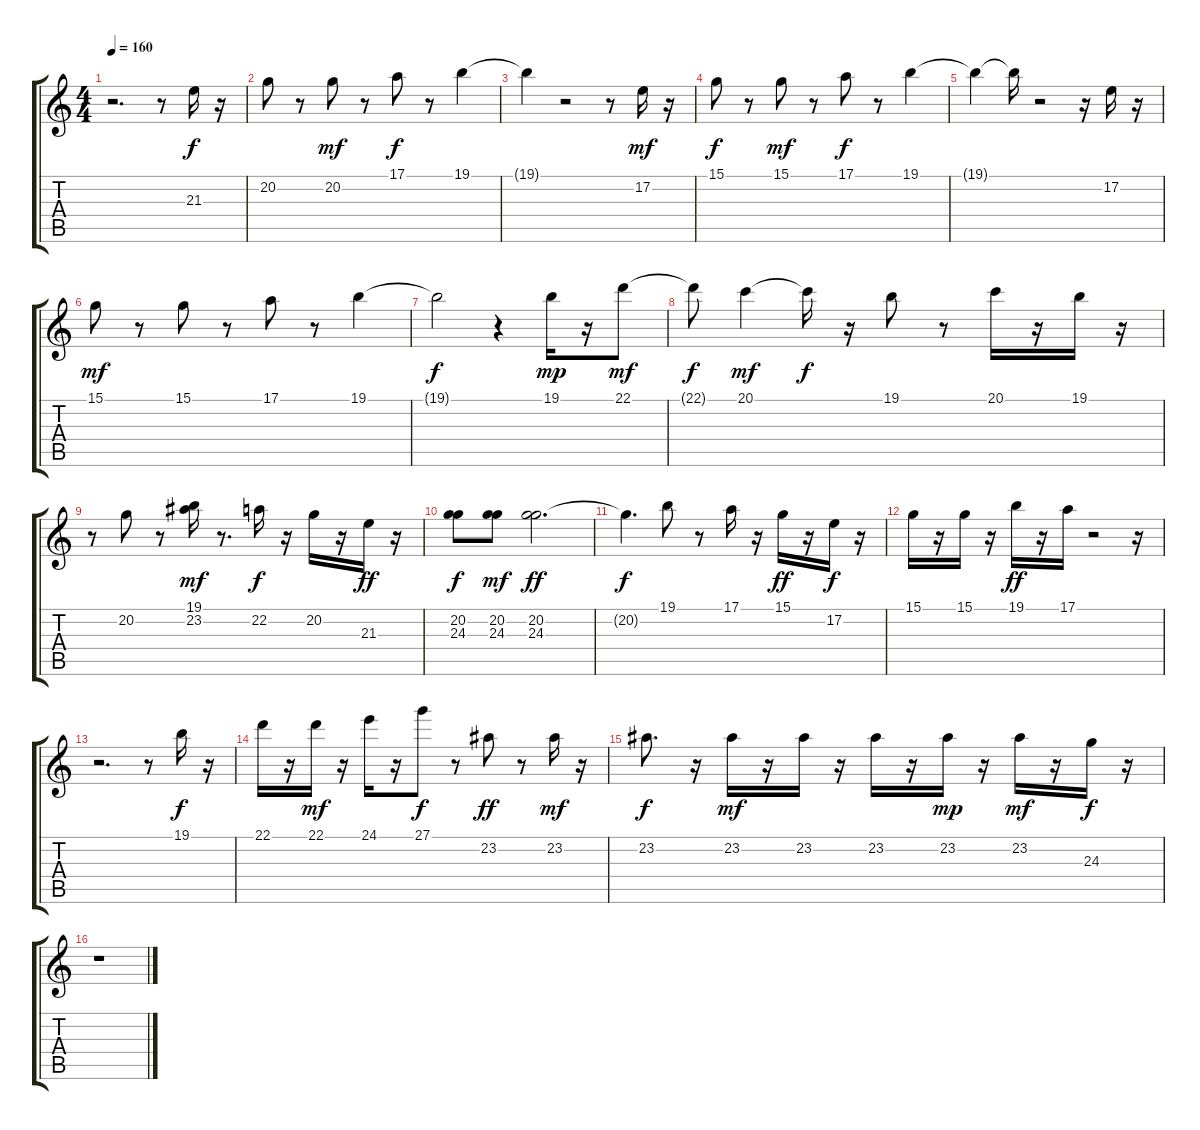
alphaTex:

\track "" {instrument percussiveorgan}
\staff {score tabs}
\tuning (E4 B3 G3 D3 A2 E2) {hide}
\ts (4 4)
\tempo 160
\clef g2
\ks c
r.2{d dy f} r.8 21.3.16 r.16 |
20.2.8 r.8 20.2.8{dy mf} r.8 17.1.8{dy f} r.8 19.1.4 |
19.1{t}.4 r.2 r.8 17.2.16{dy mf} r.16 |
15.1.8{dy f} r.8 15.1.8{dy mf} r.8 17.1.8{dy f} r.8 19.1.4 |
19.1{t}.4 19.1{t}.16 r.2 r.16 17.2.16 r.16 |
15.1.8{dy mf} r.8 15.1.8 r.8 17.1.8 r.8 19.1.4 |
19.1{t}.2{dy f} r.4 19.1.16{dy mp} r.16 22.1.8{dy mf} |
22.1{t}.8{dy f} 20.1.4{dy mf} 20.1{t}.16{dy f} r.16 19.1.8 r.8 20.1.16 r.16 19.1.16 r.16 |
r.8 20.2.8 r.8 (19.1 23.2).16{dy mf} r.8{d} 22.2.16{dy f} r.16 20.2.16 r.16 21.3.16{dy ff} r.16 |
(20.2 24.3).8{dy f} (20.2 24.3).8{dy mf} (20.2 24.3).2{d dy ff} |
20.2{t}.4{d dy f} 19.1.8 r.8 17.1.16 r.16 15.1.16{dy ff} r.16 17.2.16{dy f} r.16 |
15.1.16 r.16 15.1.16 r.16 19.1.16{dy ff} r.16 17.1.16 r.2 r.16 |
r.2{d} r.8 19.1.16{dy f} r.16 |
22.1.16 r.16 22.1.16{dy mf} r.16 24.1.16 r.16 27.1.8{dy f} r.8 23.2.8{dy ff} r.8 23.2.16{dy mf} r.16 |
23.2.8{d dy f} r.16 23.2.16{dy mf} r.16 23.2.16 r.16 23.2.16 r.16 23.2.16{dy mp} r.16 23.2.16{dy mf} r.16 24.3.16{dy f} r.16 |
r.1
